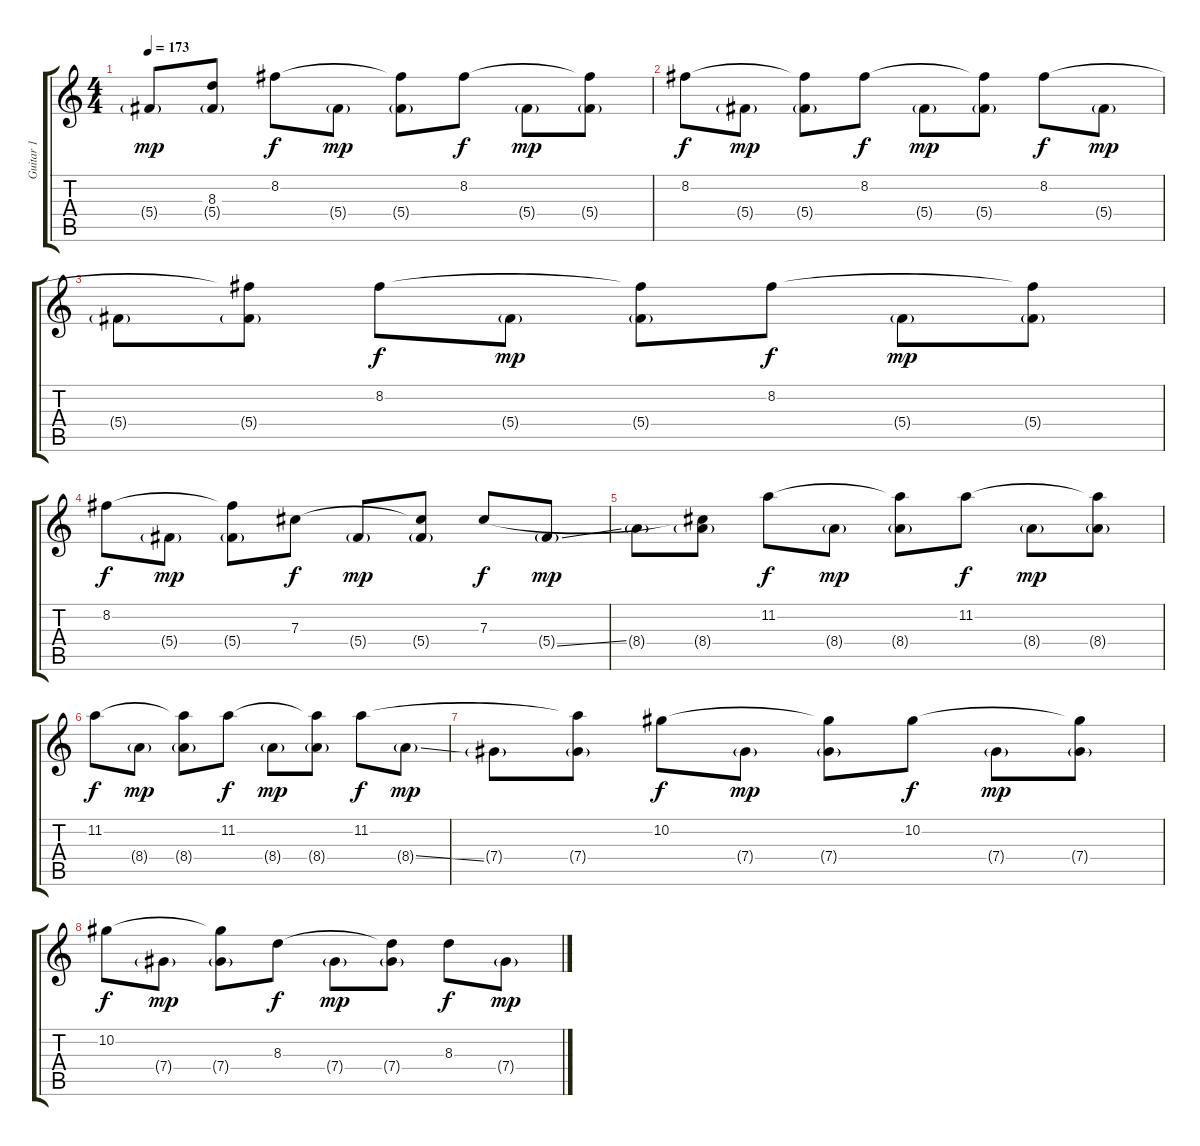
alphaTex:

\track ("Guitar 1" "Guitar 1") {instrument electricguitarjazz}
\staff {score tabs}
\tuning (Eb4 Bb3 Gb3 Db3 Ab2 Db2) {hide}
\ts (4 4)
\tempo 173
\clef g2
\ks c
5.4{g}.8{dy mp} (8.3{t} 5.4{g}).8 8.2.8{dy f} 5.4{g}.8{dy mp} (8.2{t} 5.4{g}).8 8.2.8{dy f} 5.4{g}.8{dy mp} (8.2{t} 5.4{g}).8 |
8.2.8{dy f} 5.4{g}.8{dy mp} (8.2{t} 5.4{g}).8 8.2.8{dy f} 5.4{g}.8{dy mp} (8.2{t} 5.4{g}).8 8.2.8{dy f} 5.4{g}.8{dy mp} |
5.4{g}.8 (8.2{t} 5.4{g}).8 8.2.8{dy f} 5.4{g}.8{dy mp} (8.2{t} 5.4{g}).8 8.2.8{dy f} 5.4{g}.8{dy mp} (8.2{t} 5.4{g}).8 |
8.2.8{dy f} 5.4{g}.8{dy mp} (8.2{t} 5.4{g}).8 7.3.8{dy f} 5.4{g}.8{dy mp} (7.3{t} 5.4{g}).8 7.3.8{dy f} 5.4{ss g}.8{dy mp} |
8.4{g}.8 (7.3{t} 8.4{g}).8 11.2.8{dy f} 8.4{g}.8{dy mp} (11.2{t} 8.4{g}).8 11.2.8{dy f} 8.4{g}.8{dy mp} (11.2{t} 8.4{g}).8 |
11.2.8{dy f} 8.4{g}.8{dy mp} (11.2{t} 8.4{g}).8 11.2.8{dy f} 8.4{g}.8{dy mp} (11.2{t} 8.4{g}).8 11.2.8{dy f} 8.4{ss g}.8{dy mp} |
7.4{g}.8 (11.2{t} 7.4{g}).8 10.2.8{dy f} 7.4{g}.8{dy mp} (10.2{t} 7.4{g}).8 10.2.8{dy f} 7.4{g}.8{dy mp} (10.2{t} 7.4{g}).8 |
10.2.8{dy f} 7.4{g}.8{dy mp} (10.2{t} 7.4{g}).8 8.3.8{dy f} 7.4{g}.8{dy mp} (8.3{t} 7.4{g}).8 8.3.8{dy f} 7.4{g}.8{dy mp}
